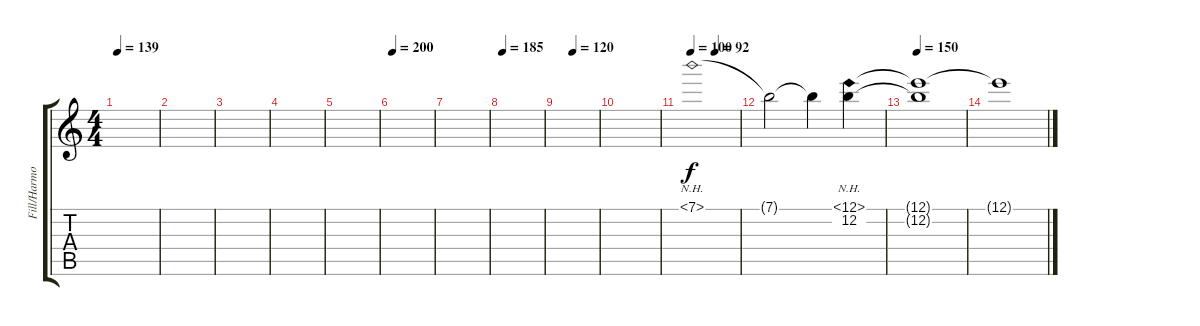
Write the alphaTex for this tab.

\track ("Fill/Harmony" "Fill/Harmo") {instrument distortionguitar}
\staff {score tabs}
\tuning (E4 B3 G3 D3 A2 E2) {hide}
\ts (4 4)
\tempo 139
\clef g2
\ks c
|
|
|
|
|
\tempo 200
|
|
\tempo 185
|
\tempo (120 0.375)
|
|
\tempo 100
\tempo (92 0.5)
7.1{nh}.1 |
7.1{t}.2 7.1{t}.4 (12.1{nh} 12.2).4 |
\tempo 150
(12.1{t} 12.2{t}).1 |
12.1{t}.1
